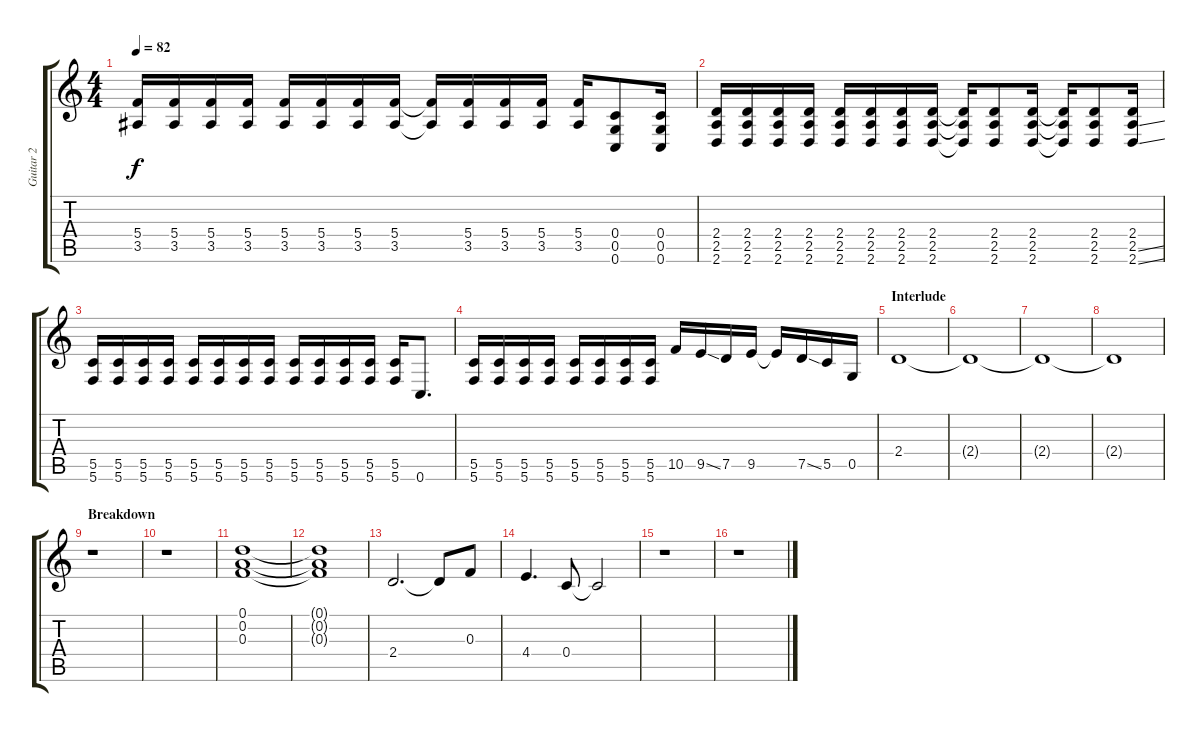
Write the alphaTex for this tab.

\track ("Guitar 2" "Guitar 2") {instrument distortionguitar}
\staff {score tabs}
\tuning (D4 A3 F3 C3 G2 C2) {hide}
\ts (4 4)
\tempo 82
\clef g2
\ks c
(5.4 3.5).16{dy f} (5.4 3.5).16 (5.4 3.5).16 (5.4 3.5).16 (5.4 3.5).16 (5.4 3.5).16 (5.4 3.5).16 (5.4 3.5).16 (5.4{t} 3.5{t}).16 (5.4 3.5).16 (5.4 3.5).16 (5.4 3.5).16 (5.4 3.5).16 (0.4 0.5 0.6).8 (0.4 0.5 0.6).16 |
(2.4 2.5 2.6).16 (2.4 2.5 2.6).16 (2.4 2.5 2.6).16 (2.4 2.5 2.6).16 (2.4 2.5 2.6).16 (2.4 2.5 2.6).16 (2.4 2.5 2.6).16 (2.4 2.5 2.6).16 (2.4{t} 2.5{t} 2.6{t}).16 (2.4 2.5 2.6).8 (2.4 2.5 2.6).16 (2.4{t} 2.5{t} 2.6{t}).16 (2.4 2.5 2.6).8 (2.4 2.5{ss} 2.6{ss}).16 |
(5.5 5.6).16 (5.5 5.6).16 (5.5 5.6).16 (5.5 5.6).16 (5.5 5.6).16 (5.5 5.6).16 (5.5 5.6).16 (5.5 5.6).16 (5.5 5.6).16 (5.5 5.6).16 (5.5 5.6).16 (5.5 5.6).16 (5.5 5.6).16 0.6.8{d} |
(5.5 5.6).16 (5.5 5.6).16 (5.5 5.6).16 (5.5 5.6).16 (5.5 5.6).16 (5.5 5.6).16 (5.5 5.6).16 (5.5 5.6).16 10.5.16 9.5{ss}.16 7.5.16 9.5.16 9.5{t}.16 7.5{ss}.16 5.5.16 0.5.16 |
\section ("" "Interlude")
2.4.1 |
2.4{t}.1 |
2.4{t}.1 |
2.4{t}.1 |
\section ("" "Breakdown")
r.1 |
r.1 |
(0.1 0.2 0.3).1 |
(0.1{t} 0.2{t} 0.3{t}).1 |
2.4.2{d} 2.4{t}.8 0.3.8 |
4.4.4{d} 0.4.8 0.4{t}.2 |
r.1 |
r.1
